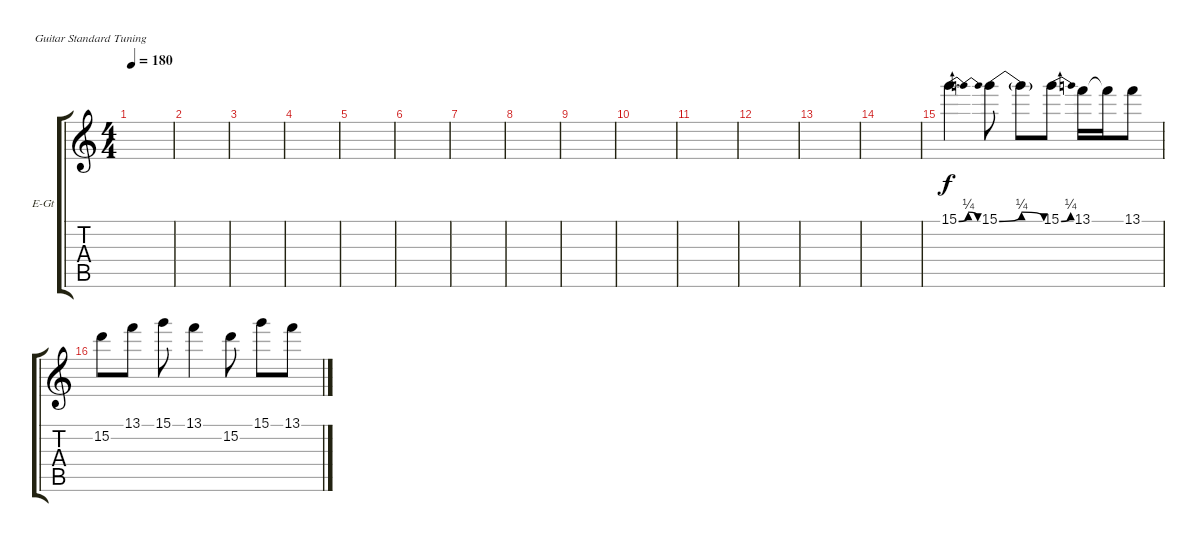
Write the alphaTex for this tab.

\defaultSystemsLayout 4
\bracketExtendMode groupsimilarinstruments
\firstSystemTrackNameOrientation horizontal
\otherSystemsTrackNameOrientation horizontal
\track ("Electric Guitar" "E-Gt") {instrument overdrivenguitar}
\staff {score tabs}
\tuning (E4 B3 G3 D3 A2 E2)
\ts (4 4)
\tempo 180
\clef g2
\scale
0.333333
\ks c
|
\scale
0.333333 |
\scale
0.333333 |
\scale
0.333333 |
\scale
0.333333 |
\scale
0.333333 |
\scale
0.333333 |
\scale
0.333333 |
\scale
0.333333 |
\scale
0.333333 |
\scale
0.333333 |
\scale
0.333333 |
\scale
0.333333 |
\scale
0.333333 |
\scale
0.333333 15.1{be (bendrelease 0 0 10.2 1 20.4 1 30 0)}.4{d} 15.1{be (bendrelease 0 0 11.4 1 16.8 1 30 0)}.8 15.1{t}.8 15.1{be (bend 0 0 9 1)}.8 13.1.16 13.1{t}.16 13.1.8 |
\scale
0.333333 15.2.8 13.1.8 15.1.8 13.1.4 15.2.8 15.1.8 13.1.8
